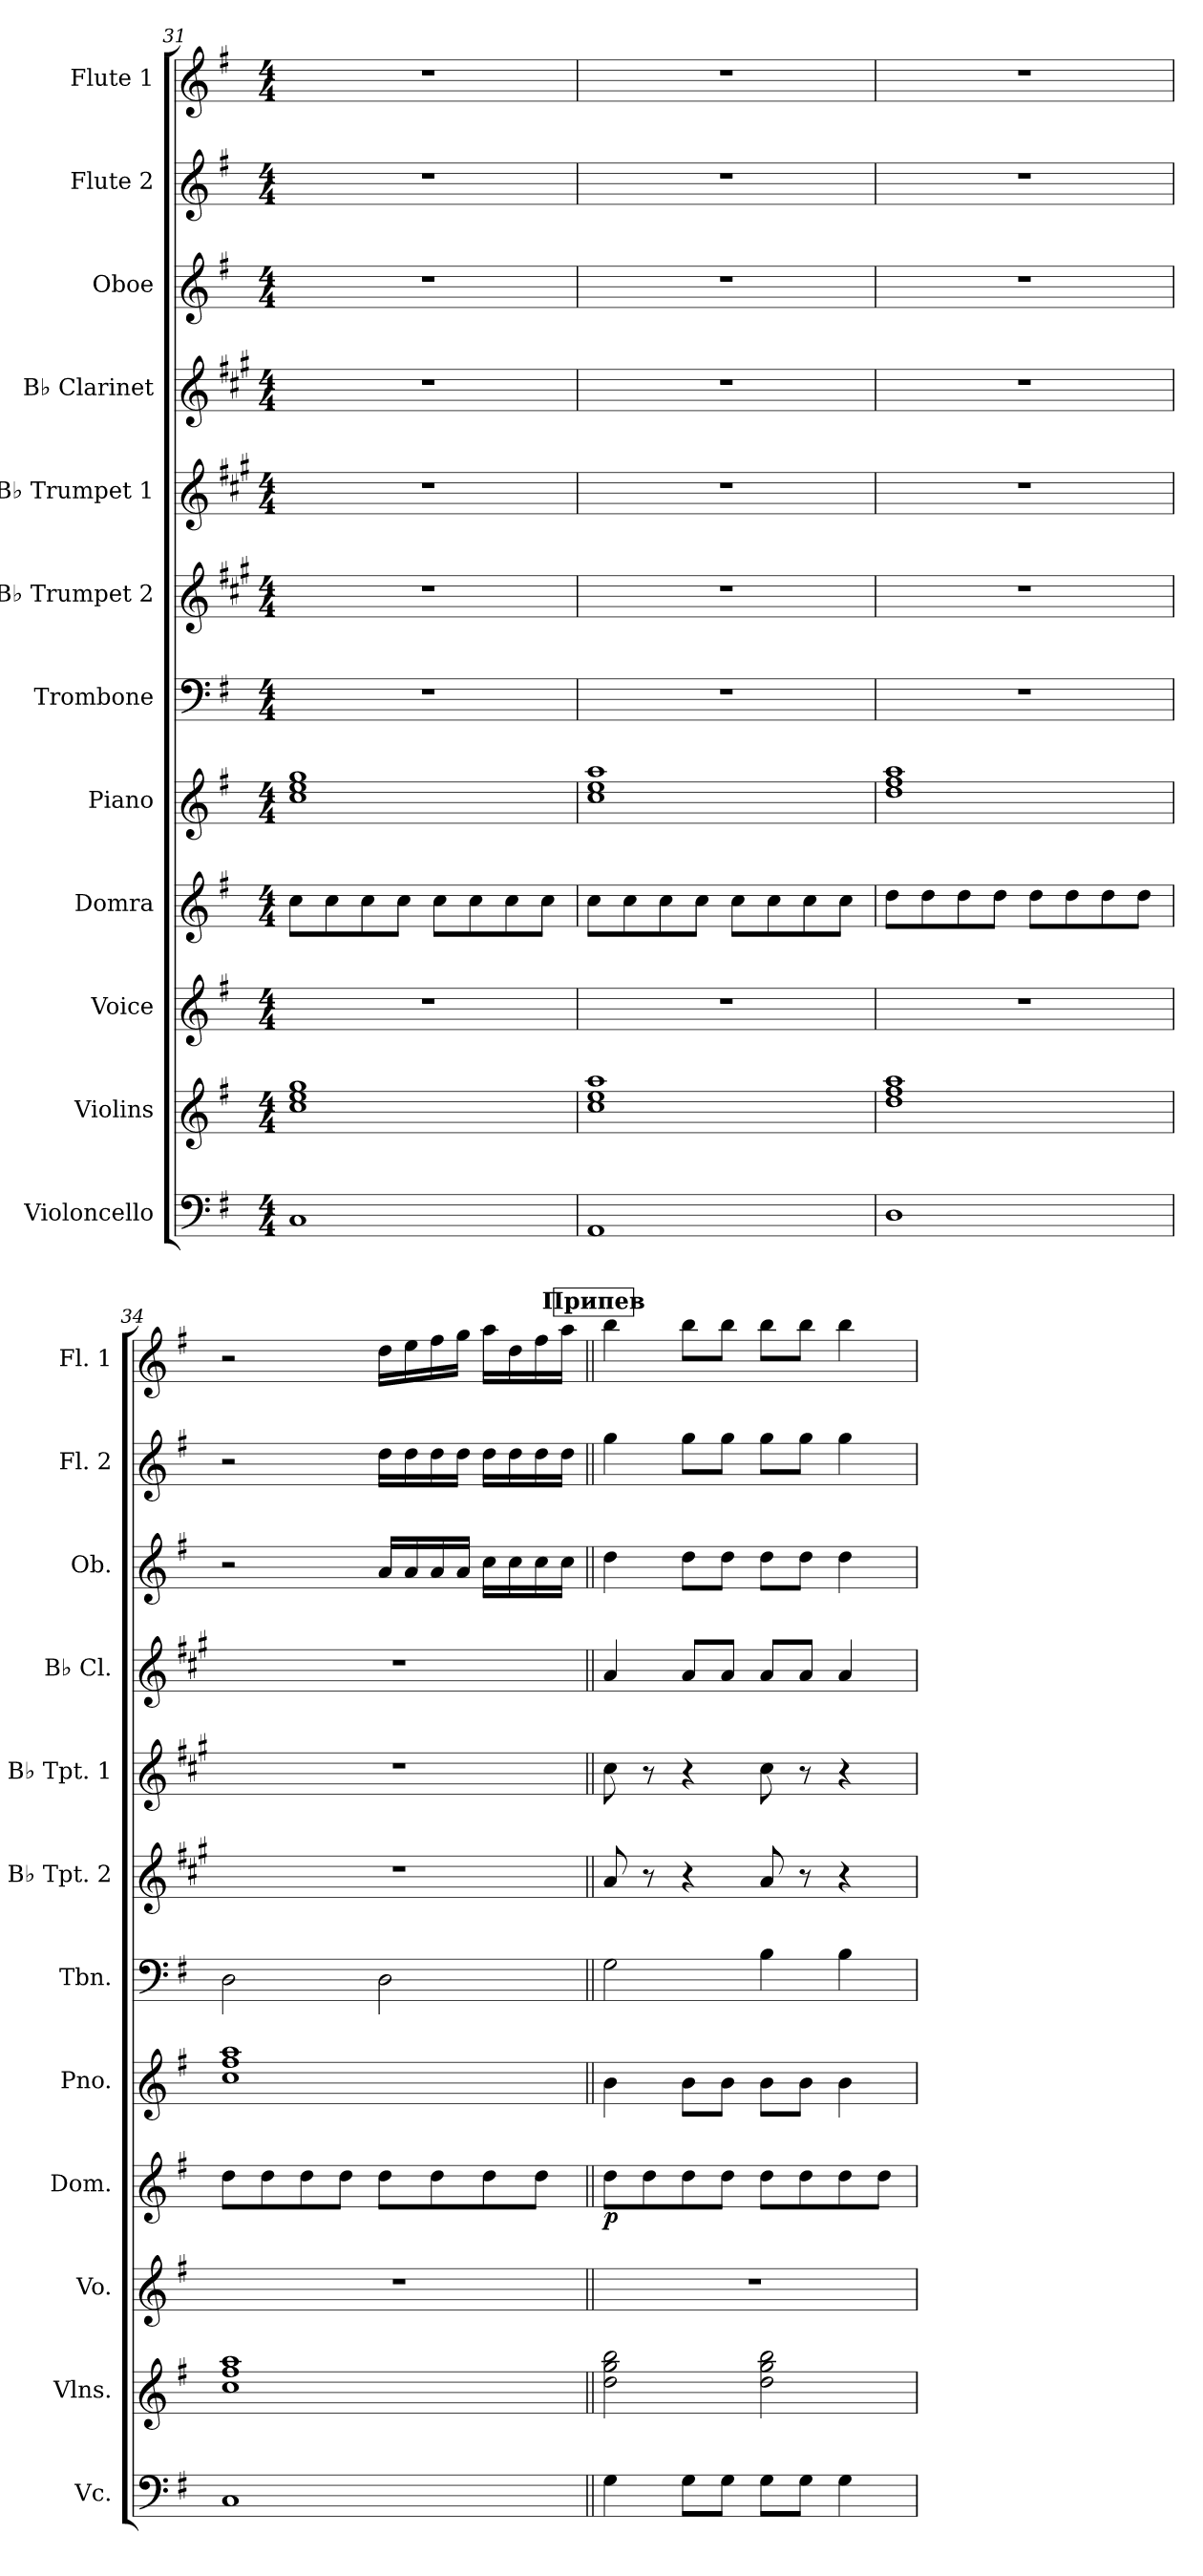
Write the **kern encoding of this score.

**kern	**kern	**kern	**kern	**dynam	**kern	**kern	**kern	**kern	**kern	**kern	**kern	**kern
*part12	*part11	*part10	*part9	*part9	*part8	*part7	*part6	*part5	*part4	*part3	*part2	*part1
*staff12	*staff11	*staff10	*staff9	*staff9	*staff8	*staff7	*staff6	*staff5	*staff4	*staff3	*staff2	*staff1
*I"Violoncello	*I"Violins	*I"Voice	*I"Domra	*	*I"Piano	*I"Trombone	*I"B♭ Trumpet 2	*I"B♭ Trumpet 1	*I"B♭ Clarinet	*I"Oboe	*I"Flute 2	*I"Flute 1
*I'Vc.	*I'Vlns.	*I'Vo.	*I'Dom.	*	*I'Pno.	*I'Tbn.	*I'B♭ Tpt. 2	*I'B♭ Tpt. 1	*I'B♭ Cl.	*I'Ob.	*I'Fl. 2	*I'Fl. 1
*clefF4	*clefG2	*clefG2	*clefG2	*	*clefG2	*clefF4	*clefG2	*clefG2	*clefG2	*clefG2	*clefG2	*clefG2
*	*	*	*	*	*	*	*ITrd1c2	*ITrd1c2	*ITrd1c2	*	*	*
*k[f#]	*k[f#]	*k[f#]	*k[f#]	*	*k[f#]	*k[f#]	*k[f#]	*k[f#]	*k[f#]	*k[f#]	*k[f#]	*k[f#]
*M4/4	*M4/4	*M4/4	*M4/4	*	*M4/4	*M4/4	*M4/4	*M4/4	*M4/4	*M4/4	*M4/4	*M4/4
=31	=31	=31	=31	=31	=31	=31	=31	=31	=31	=31	=31	=31
1C	1cc 1ee 1gg	1r	8cc\L	.	1cc 1ee 1gg	1r	1r	1r	1r	1r	1r	1r
.	.	.	8cc\	.	.	.	.	.	.	.	.	.
.	.	.	8cc\	.	.	.	.	.	.	.	.	.
.	.	.	8cc\J	.	.	.	.	.	.	.	.	.
.	.	.	8cc\L	.	.	.	.	.	.	.	.	.
.	.	.	8cc\	.	.	.	.	.	.	.	.	.
.	.	.	8cc\	.	.	.	.	.	.	.	.	.
.	.	.	8cc\J	.	.	.	.	.	.	.	.	.
=32	=32	=32	=32	=32	=32	=32	=32	=32	=32	=32	=32	=32
1AA	1cc 1ee 1aa	1r	8cc\L	.	1cc 1ee 1aa	1r	1r	1r	1r	1r	1r	1r
.	.	.	8cc\	.	.	.	.	.	.	.	.	.
.	.	.	8cc\	.	.	.	.	.	.	.	.	.
.	.	.	8cc\J	.	.	.	.	.	.	.	.	.
.	.	.	8cc\L	.	.	.	.	.	.	.	.	.
.	.	.	8cc\	.	.	.	.	.	.	.	.	.
.	.	.	8cc\	.	.	.	.	.	.	.	.	.
.	.	.	8cc\J	.	.	.	.	.	.	.	.	.
=33	=33	=33	=33	=33	=33	=33	=33	=33	=33	=33	=33	=33
1D	1dd 1ff# 1aa	1r	8dd\L	.	1dd 1ff# 1aa	1r	1r	1r	1r	1r	1r	1r
.	.	.	8dd\	.	.	.	.	.	.	.	.	.
.	.	.	8dd\	.	.	.	.	.	.	.	.	.
.	.	.	8dd\J	.	.	.	.	.	.	.	.	.
.	.	.	8dd\L	.	.	.	.	.	.	.	.	.
.	.	.	8dd\	.	.	.	.	.	.	.	.	.
.	.	.	8dd\	.	.	.	.	.	.	.	.	.
.	.	.	8dd\J	.	.	.	.	.	.	.	.	.
!!LO:PB:g=z
=34	=34	=34	=34	=34	=34	=34	=34	=34	=34	=34	=34	=34
1C	1cc 1ff# 1aa	1r	8dd\L	.	1cc 1ff# 1aa	2D\	1r	1r	1r	2r	2r	2r
.	.	.	8dd\	.	.	.	.	.	.	.	.	.
.	.	.	8dd\	.	.	.	.	.	.	.	.	.
.	.	.	8dd\J	.	.	.	.	.	.	.	.	.
.	.	.	8dd\L	.	.	2D\	.	.	.	16a/LL	16dd\LL	16dd\LL
.	.	.	.	.	.	.	.	.	.	16a/	16dd\	16ee\
.	.	.	8dd\	.	.	.	.	.	.	16a/	16dd\	16ff#\
.	.	.	.	.	.	.	.	.	.	16a/JJ	16dd\JJ	16gg\JJ
.	.	.	8dd\	.	.	.	.	.	.	16cc\LL	16dd\LL	16aa\LL
.	.	.	.	.	.	.	.	.	.	16cc\	16dd\	16dd\
.	.	.	8dd\J	.	.	.	.	.	.	16cc\	16dd\	16ff#\
.	.	.	.	.	.	.	.	.	.	16cc\JJ	16dd\JJ	16aa\JJ
!!LO:REH:place=s1:a:B:fs=14:t=Припев
=35||	=35||	=35||	=35||	=35||	=35||	=35||	=35||	=35||	=35||	=35||	=35||	=35||
!	!	!	!	!LO:DY:b	!	!	!	!	!	!	!	!
4G\	2dd\ 2gg\ 2bb\	1r	8dd\L	p	4b\	2G\	8g/	8b\	4g/	4dd\	4gg\	4bb\
.	.	.	8dd\	.	.	.	8r	8r	.	.	.	.
8G\L	.	.	8dd\	.	8b\L	.	4r	4r	8g/L	8dd\L	8gg\L	8bb\L
8G\J	.	.	8dd\J	.	8b\J	.	.	.	8g/J	8dd\J	8gg\J	8bb\J
8G\L	2dd\ 2gg\ 2bb\	.	8dd\L	.	8b\L	4B\	8g/	8b\	8g/L	8dd\L	8gg\L	8bb\L
8G\J	.	.	8dd\	.	8b\J	.	8r	8r	8g/J	8dd\J	8gg\J	8bb\J
4G\	.	.	8dd\	.	4b\	4B\	4r	4r	4g/	4dd\	4gg\	4bb\
.	.	.	8dd\J	.	.	.	.	.	.	.	.	.
=	=	=	=	=	=	=	=	=	=	=	=	=
*-	*-	*-	*-	*-	*-	*-	*-	*-	*-	*-	*-	*-
